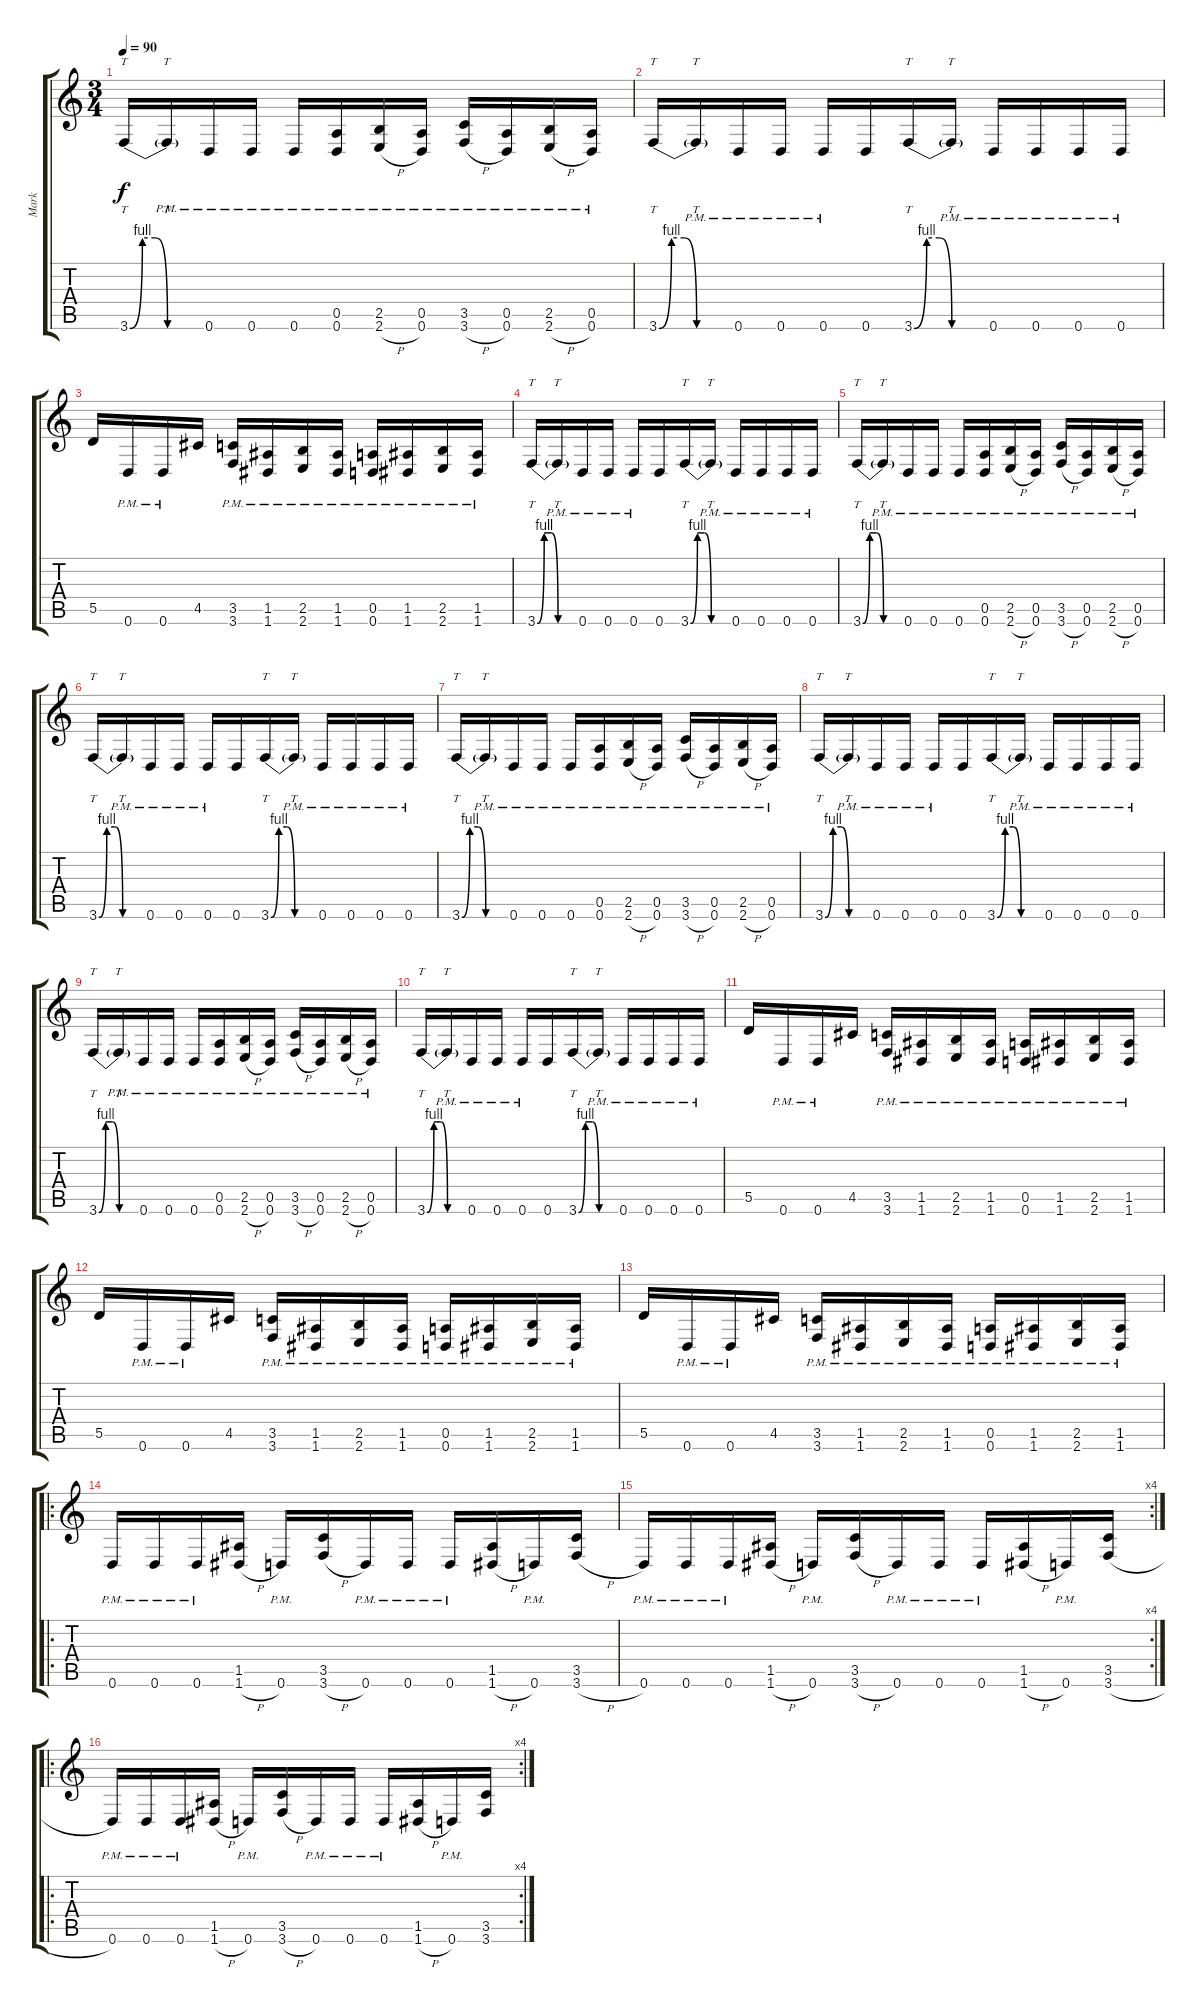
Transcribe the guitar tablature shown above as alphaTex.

\track ("Mark" "Mark") {instrument distortionguitar}
\staff {score tabs}
\tuning (E4 B3 G3 D3 A2 D2) {hide}
\ts (3 4)
\tempo 90
\clef g2
\ks c
3.6{be (custom 0 0 10 4 20 4 30 0 60 0)}.16{tt dy f} 3.6{pm t}.16{tt} 0.6{pm}.16 0.6{pm}.16 0.6{pm}.16 (0.5 0.6{pm}).16 (2.5 2.6{h pm}).16 (0.5 0.6{pm}).16 (3.5 3.6{h pm}).16 (0.5 0.6{pm}).16 (2.5 2.6{h pm}).16 (0.5 0.6{pm}).16 |
3.6{be (custom 0 0 10 4 20 4 30 0 60 0)}.16{tt} 3.6{pm t}.16{tt} 0.6{pm}.16 0.6{pm}.16 0.6{pm}.16 0.6.16 3.6{be (custom 0 0 10 4 20 4 30 0 60 0)}.16{tt} 3.6{pm t}.16{tt} 0.6{pm}.16 0.6{pm}.16 0.6{pm}.16 0.6{pm}.16 |
5.5.16 0.6{pm}.16 0.6{pm}.16 4.5.16 (3.5{pm} 3.6{pm}).16 (1.5{pm} 1.6{pm}).16 (2.5{pm} 2.6{pm}).16 (1.5{pm} 1.6{pm}).16 (0.5{pm} 0.6{pm}).16 (1.5{pm} 1.6{pm}).16 (2.5{pm} 2.6{pm}).16 (1.5{pm} 1.6{pm}).16 |
3.6{be (custom 0 0 10 4 20 4 30 0 60 0)}.16{tt} 3.6{pm t}.16{tt} 0.6{pm}.16 0.6{pm}.16 0.6{pm}.16 0.6.16 3.6{be (custom 0 0 10 4 20 4 30 0 60 0)}.16{tt} 3.6{pm t}.16{tt} 0.6{pm}.16 0.6{pm}.16 0.6{pm}.16 0.6{pm}.16 |
3.6{be (custom 0 0 10 4 20 4 30 0 60 0)}.16{tt} 3.6{pm t}.16{tt} 0.6{pm}.16 0.6{pm}.16 0.6{pm}.16 (0.5 0.6{pm}).16 (2.5 2.6{h pm}).16 (0.5 0.6{pm}).16 (3.5 3.6{h pm}).16 (0.5 0.6{pm}).16 (2.5 2.6{h pm}).16 (0.5 0.6{pm}).16 |
3.6{be (custom 0 0 10 4 20 4 30 0 60 0)}.16{tt} 3.6{pm t}.16{tt} 0.6{pm}.16 0.6{pm}.16 0.6{pm}.16 0.6.16 3.6{be (custom 0 0 10 4 20 4 30 0 60 0)}.16{tt} 3.6{pm t}.16{tt} 0.6{pm}.16 0.6{pm}.16 0.6{pm}.16 0.6{pm}.16 |
3.6{be (custom 0 0 10 4 20 4 30 0 60 0)}.16{tt} 3.6{pm t}.16{tt} 0.6{pm}.16 0.6{pm}.16 0.6{pm}.16 (0.5 0.6{pm}).16 (2.5 2.6{h pm}).16 (0.5 0.6{pm}).16 (3.5 3.6{h pm}).16 (0.5 0.6{pm}).16 (2.5 2.6{h pm}).16 (0.5 0.6{pm}).16 |
3.6{be (custom 0 0 10 4 20 4 30 0 60 0)}.16{tt} 3.6{pm t}.16{tt} 0.6{pm}.16 0.6{pm}.16 0.6{pm}.16 0.6.16 3.6{be (custom 0 0 10 4 20 4 30 0 60 0)}.16{tt} 3.6{pm t}.16{tt} 0.6{pm}.16 0.6{pm}.16 0.6{pm}.16 0.6{pm}.16 |
3.6{be (custom 0 0 10 4 20 4 30 0 60 0)}.16{tt} 3.6{pm t}.16{tt} 0.6{pm}.16 0.6{pm}.16 0.6{pm}.16 (0.5 0.6{pm}).16 (2.5 2.6{h pm}).16 (0.5 0.6{pm}).16 (3.5 3.6{h pm}).16 (0.5 0.6{pm}).16 (2.5 2.6{h pm}).16 (0.5 0.6{pm}).16 |
3.6{be (custom 0 0 10 4 20 4 30 0 60 0)}.16{tt} 3.6{pm t}.16{tt} 0.6{pm}.16 0.6{pm}.16 0.6{pm}.16 0.6.16 3.6{be (custom 0 0 10 4 20 4 30 0 60 0)}.16{tt} 3.6{pm t}.16{tt} 0.6{pm}.16 0.6{pm}.16 0.6{pm}.16 0.6{pm}.16 |
5.5.16 0.6{pm}.16 0.6{pm}.16 4.5.16 (3.5{pm} 3.6{pm}).16 (1.5{pm} 1.6{pm}).16 (2.5{pm} 2.6{pm}).16 (1.5{pm} 1.6{pm}).16 (0.5{pm} 0.6{pm}).16 (1.5{pm} 1.6{pm}).16 (2.5{pm} 2.6{pm}).16 (1.5{pm} 1.6{pm}).16 |
5.5.16 0.6{pm}.16 0.6{pm}.16 4.5.16 (3.5{pm} 3.6{pm}).16 (1.5{pm} 1.6{pm}).16 (2.5{pm} 2.6{pm}).16 (1.5{pm} 1.6{pm}).16 (0.5{pm} 0.6{pm}).16 (1.5{pm} 1.6{pm}).16 (2.5{pm} 2.6{pm}).16 (1.5{pm} 1.6{pm}).16 |
5.5.16 0.6{pm}.16 0.6{pm}.16 4.5.16 (3.5{pm} 3.6{pm}).16 (1.5{pm} 1.6{pm}).16 (2.5{pm} 2.6{pm}).16 (1.5{pm} 1.6{pm}).16 (0.5{pm} 0.6{pm}).16 (1.5{pm} 1.6{pm}).16 (2.5{pm} 2.6{pm}).16 (1.5{pm} 1.6{pm}).16 |
\ro
0.6{pm}.16 0.6{pm}.16 0.6{pm}.16 (1.5 1.6{h}).16 0.6{pm}.16 (3.5 3.6{h}).16 0.6{pm}.16 0.6{pm}.16 0.6{pm}.16 (1.5 1.6{h}).16 0.6{pm}.16 (3.5 3.6{h}).16 |
\rc 4
0.6{pm}.16 0.6{pm}.16 0.6{pm}.16 (1.5 1.6{h}).16 0.6{pm}.16 (3.5 3.6{h}).16 0.6{pm}.16 0.6{pm}.16 0.6{pm}.16 (1.5 1.6{h}).16 0.6{pm}.16 (3.5 3.6{h}).16 |
\ro
\rc 4
0.6{pm}.16 0.6{pm}.16 0.6{pm}.16 (1.5 1.6{h}).16 0.6{pm}.16 (3.5 3.6{h}).16 0.6{pm}.16 0.6{pm}.16 0.6{pm}.16 (1.5 1.6{h}).16 0.6{pm}.16 (3.5 3.6{h}).16
